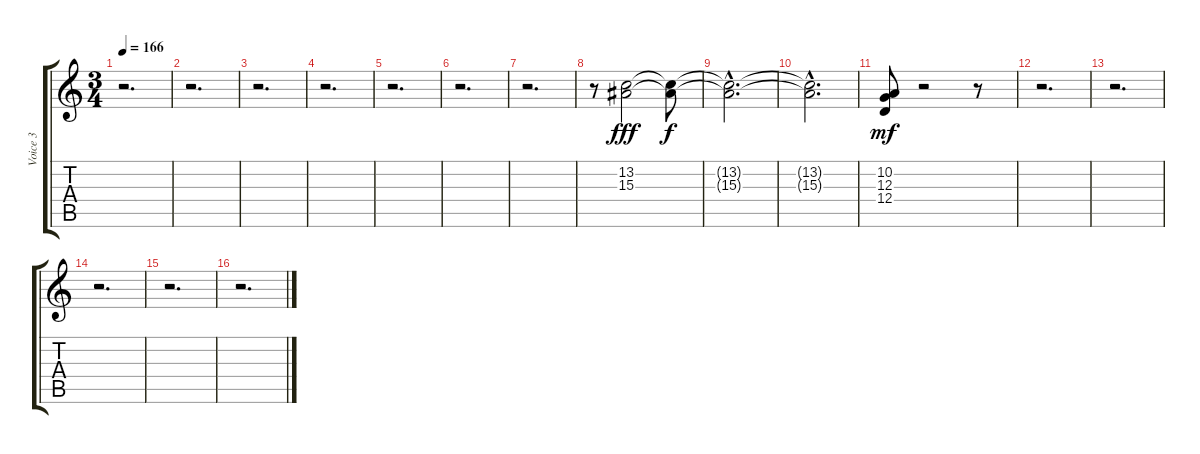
\track ("Voice 3" "Voice 3") {instrument choiraahs}
\staff {score tabs}
\tuning (E4 B3 G3 D3 A2 E2) {hide}
\ts (3 4)
\tempo 166
\clef g2
\ks c
r.2{d dy f} |
r.2{d} |
r.2{d} |
r.2{d} |
r.2{d} |
r.2{d} |
r.2{d} |
r.8 (13.2 15.3).2{dy fff} (13.2{t} 15.3{t}).8{dy f} |
(13.2{hac t} 15.3{hac t}).2{d} |
(13.2{hac t} 15.3{hac t}).2{d} |
(10.2 12.3 12.4).8{dy mf} r.2 r.8 |
r.2{d} |
r.2{d} |
r.2{d} |
r.2{d} |
r.2{d}
